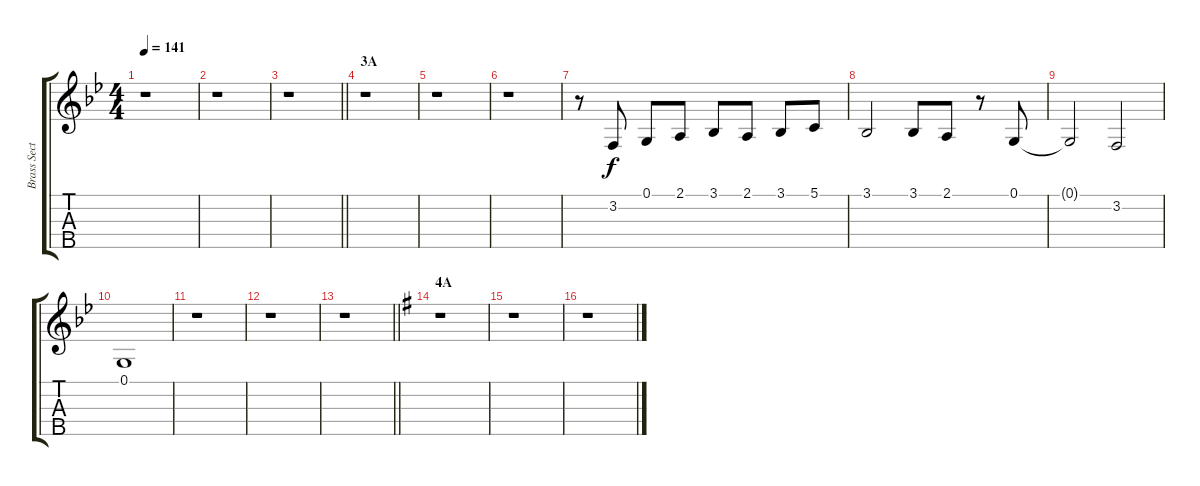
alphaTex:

\track ("Brass Section II" "Brass Sect") {instrument brasssection}
\staff {score tabs}
\tuning (G3 D3 A2 E2 B1) {hide}
\ts (4 4)
\tempo 141
\clef g2
\ks bb
r.1{dy f} |
r.1 |
\barLineRight lightlight
r.1 |
\section ("" "3A")
r.1 |
r.1 |
r.1 |
r.8 3.2.8 0.1.8 2.1.8 3.1.8 2.1.8 3.1.8 5.1.8 |
3.1.2 3.1.8 2.1.8 r.8 0.1.8 |
0.1{t}.2 3.2.2 |
0.1.1 |
r.1 |
r.1 |
\barLineRight lightlight
r.1 |
\section ("" "4A")
\ks g
r.1 |
r.1 |
r.1
